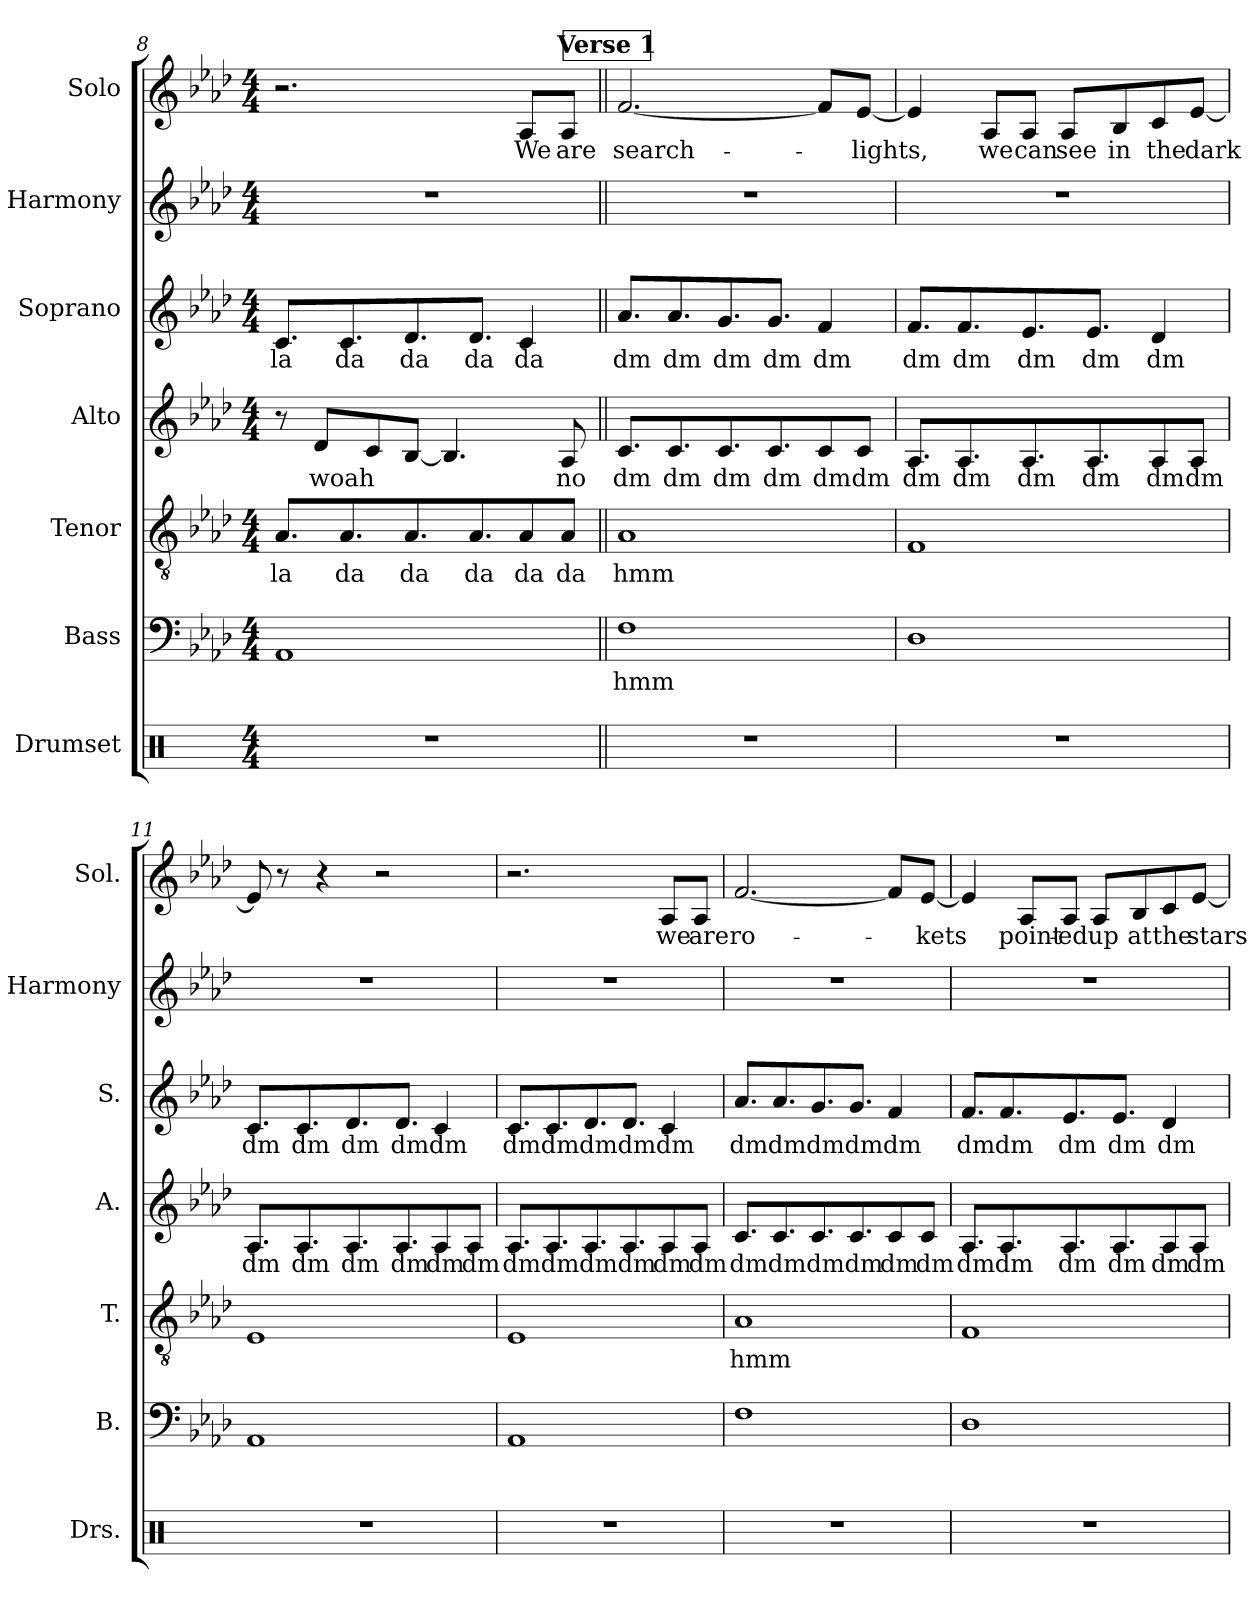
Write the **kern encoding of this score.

**kern	**kern	**text	**kern	**text	**kern	**text	**kern	**text	**kern	**kern	**text
*part7	*part6	*part6	*part5	*part5	*part4	*part4	*part3	*part3	*part2	*part1	*part1
*staff7	*staff6	*staff6	*staff5	*staff5	*staff4	*staff4	*staff3	*staff3	*staff2	*staff1	*staff1
*I"Drumset	*I"Bass	*	*I"Tenor	*	*I"Alto	*	*I"Soprano	*	*I"Harmony	*I"Solo	*
*I'Drs.	*I'B.	*	*I'T.	*	*I'A.	*	*I'S.	*	*I'Harmony	*I'Sol.	*
*clefX	*clefF4	*	*clefGv2	*	*clefG2	*	*clefG2	*	*clefG2	*clefG2	*
*k[]	*k[b-e-a-d-]	*	*k[b-e-a-d-]	*	*k[b-e-a-d-]	*	*k[b-e-a-d-]	*	*k[b-e-a-d-]	*k[b-e-a-d-]	*
*M4/4	*M4/4	*	*M4/4	*	*M4/4	*	*M4/4	*	*M4/4	*M4/4	*
=8	=8	=8	=8	=8	=8	=8	=8	=8	=8	=8	=8
!	!	!	!	!LO:LY:b	!	!	!	!LO:LY:b	!	!	!
1r	1AA-	.	8.A-/L	la	8r	.	8.c/L	la	1r	2.r	.
!	!	!	!	!	!	!LO:LY:b	!	!	!	!	!
.	.	.	.	.	8d-/L	woah	.	.	.	.	.
!	!	!	!	!LO:LY:b	!	!	!	!LO:LY:b	!	!	!
.	.	.	8.A-/	da	.	.	8.c/	da	.	.	.
.	.	.	.	.	8c/	.	.	.	.	.	.
!	!	!	!	!LO:LY:b	!	!	!	!LO:LY:b	!	!	!
.	.	.	8.A-/	da	[8B-/J	.	8.d-/	da	.	.	.
.	.	.	.	.	4.B-/]	.	.	.	.	.	.
!	!	!	!	!LO:LY:b	!	!	!	!LO:LY:b	!	!	!
.	.	.	8.A-/	da	.	.	8.d-/J	da	.	.	.
!	!	!	!	!LO:LY:b	!	!	!	!LO:LY:b	!	!	!LO:LY:b
.	.	.	8A-/	da	.	.	4c/	da	.	8A-/L	We
!	!	!	!	!LO:LY:b	!	!LO:LY:b	!	!	!	!	!LO:LY:b
.	.	.	8A-/J	da	8A-/	no	.	.	.	8A-/J	are
!!LO:PB:g=z
!!LO:REH:place=s1:a:B:fs=14:t=Verse 1
=9||	=9||	=9||	=9||	=9||	=9||	=9||	=9||	=9||	=9||	=9||	=9||
!	!	!LO:LY:b	!	!LO:LY:b	!	!LO:LY:b	!	!LO:LY:b	!	!	!LO:LY:b
1r	1F	hmm	1A-	hmm	8.c/L	dm	8.a-/L	dm	1r	[2.f/	search-
!	!	!	!	!	!	!LO:LY:b	!	!LO:LY:b	!	!	!
.	.	.	.	.	8.c/	dm	8.a-/	dm	.	.	.
!	!	!	!	!	!	!LO:LY:b	!	!LO:LY:b	!	!	!
.	.	.	.	.	8.c/	dm	8.g/	dm	.	.	.
!	!	!	!	!	!	!LO:LY:b	!	!LO:LY:b	!	!	!
.	.	.	.	.	8.c/	dm	8.g/J	dm	.	.	.
!	!	!	!	!	!	!LO:LY:b	!	!LO:LY:b	!	!	!
.	.	.	.	.	8c/	dm	4f/	dm	.	8f/L]	.
!	!	!	!	!	!	!LO:LY:b	!	!	!	!	!LO:LY:b
.	.	.	.	.	8c/J	dm	.	.	.	[8e-/J	-lights,
=10	=10	=10	=10	=10	=10	=10	=10	=10	=10	=10	=10
!	!	!	!	!	!	!LO:LY:b	!	!LO:LY:b	!	!	!
1r	1D-	.	1F	.	8.A-/L	dm	8.f/L	dm	1r	4e-/]	.
!	!	!	!	!	!	!LO:LY:b	!	!LO:LY:b	!	!	!
.	.	.	.	.	8.A-/	dm	8.f/	dm	.	.	.
!	!	!	!	!	!	!	!	!	!	!	!LO:LY:b
.	.	.	.	.	.	.	.	.	.	8A-/L	we
!	!	!	!	!	!	!LO:LY:b	!	!LO:LY:b	!	!	!LO:LY:b
.	.	.	.	.	8.A-/	dm	8.e-/	dm	.	8A-/J	can
!	!	!	!	!	!	!	!	!	!	!	!LO:LY:b
.	.	.	.	.	.	.	.	.	.	8A-/L	see
!	!	!	!	!	!	!LO:LY:b	!	!LO:LY:b	!	!	!
.	.	.	.	.	8.A-/	dm	8.e-/J	dm	.	.	.
!	!	!	!	!	!	!	!	!	!	!	!LO:LY:b
.	.	.	.	.	.	.	.	.	.	8B-/	in
!	!	!	!	!	!	!LO:LY:b	!	!LO:LY:b	!	!	!LO:LY:b
.	.	.	.	.	8A-/	dm	4d-/	dm	.	8c/	the
!	!	!	!	!	!	!LO:LY:b	!	!	!	!	!LO:LY:b
.	.	.	.	.	8A-/J	dm	.	.	.	[8e-/J	dark
=11	=11	=11	=11	=11	=11	=11	=11	=11	=11	=11	=11
!	!	!	!	!	!	!LO:LY:b	!	!LO:LY:b	!	!	!
1r	1AA-	.	1E-	.	8.A-/L	dm	8.c/L	dm	1r	8e-/]	.
.	.	.	.	.	.	.	.	.	.	8r	.
!	!	!	!	!	!	!LO:LY:b	!	!LO:LY:b	!	!	!
.	.	.	.	.	8.A-/	dm	8.c/	dm	.	.	.
.	.	.	.	.	.	.	.	.	.	4r	.
!	!	!	!	!	!	!LO:LY:b	!	!LO:LY:b	!	!	!
.	.	.	.	.	8.A-/	dm	8.d-/	dm	.	.	.
.	.	.	.	.	.	.	.	.	.	2r	.
!	!	!	!	!	!	!LO:LY:b	!	!LO:LY:b	!	!	!
.	.	.	.	.	8.A-/	dm	8.d-/J	dm	.	.	.
!	!	!	!	!	!	!LO:LY:b	!	!LO:LY:b	!	!	!
.	.	.	.	.	8A-/	dm	4c/	dm	.	.	.
!	!	!	!	!	!	!LO:LY:b	!	!	!	!	!
.	.	.	.	.	8A-/J	dm	.	.	.	.	.
=12	=12	=12	=12	=12	=12	=12	=12	=12	=12	=12	=12
!	!	!	!	!	!	!LO:LY:b	!	!LO:LY:b	!	!	!
1r	1AA-	.	1E-	.	8.A-/L	dm	8.c/L	dm	1r	2.r	.
!	!	!	!	!	!	!LO:LY:b	!	!LO:LY:b	!	!	!
.	.	.	.	.	8.A-/	dm	8.c/	dm	.	.	.
!	!	!	!	!	!	!LO:LY:b	!	!LO:LY:b	!	!	!
.	.	.	.	.	8.A-/	dm	8.d-/	dm	.	.	.
!	!	!	!	!	!	!LO:LY:b	!	!LO:LY:b	!	!	!
.	.	.	.	.	8.A-/	dm	8.d-/J	dm	.	.	.
!	!	!	!	!	!	!LO:LY:b	!	!LO:LY:b	!	!	!LO:LY:b
.	.	.	.	.	8A-/	dm	4c/	dm	.	8A-/L	we
!	!	!	!	!	!	!LO:LY:b	!	!	!	!	!LO:LY:b
.	.	.	.	.	8A-/J	dm	.	.	.	8A-/J	are
!!LO:LB:g=z
=13	=13	=13	=13	=13	=13	=13	=13	=13	=13	=13	=13
!	!	!	!	!LO:LY:b	!	!LO:LY:b	!	!LO:LY:b	!	!	!LO:LY:b
1r	1F	.	1A-	hmm	8.c/L	dm	8.a-/L	dm	1r	[2.f/	ro-
!	!	!	!	!	!	!LO:LY:b	!	!LO:LY:b	!	!	!
.	.	.	.	.	8.c/	dm	8.a-/	dm	.	.	.
!	!	!	!	!	!	!LO:LY:b	!	!LO:LY:b	!	!	!
.	.	.	.	.	8.c/	dm	8.g/	dm	.	.	.
!	!	!	!	!	!	!LO:LY:b	!	!LO:LY:b	!	!	!
.	.	.	.	.	8.c/	dm	8.g/J	dm	.	.	.
!	!	!	!	!	!	!LO:LY:b	!	!LO:LY:b	!	!	!
.	.	.	.	.	8c/	dm	4f/	dm	.	8f/L]	.
!	!	!	!	!	!	!LO:LY:b	!	!	!	!	!LO:LY:b
.	.	.	.	.	8c/J	dm	.	.	.	[8e-/J	-kets
=14	=14	=14	=14	=14	=14	=14	=14	=14	=14	=14	=14
!	!	!	!	!	!	!LO:LY:b	!	!LO:LY:b	!	!	!
1r	1D-	.	1F	.	8.A-/L	dm	8.f/L	dm	1r	4e-/]	.
!	!	!	!	!	!	!LO:LY:b	!	!LO:LY:b	!	!	!
.	.	.	.	.	8.A-/	dm	8.f/	dm	.	.	.
!	!	!	!	!	!	!	!	!	!	!	!LO:LY:b
.	.	.	.	.	.	.	.	.	.	8A-/L	point-
!	!	!	!	!	!	!LO:LY:b	!	!LO:LY:b	!	!	!LO:LY:b
.	.	.	.	.	8.A-/	dm	8.e-/	dm	.	8A-/J	-ed
!	!	!	!	!	!	!	!	!	!	!	!LO:LY:b
.	.	.	.	.	.	.	.	.	.	8A-/L	up
!	!	!	!	!	!	!LO:LY:b	!	!LO:LY:b	!	!	!
.	.	.	.	.	8.A-/	dm	8.e-/J	dm	.	.	.
!	!	!	!	!	!	!	!	!	!	!	!LO:LY:b
.	.	.	.	.	.	.	.	.	.	8B-/	at
!	!	!	!	!	!	!LO:LY:b	!	!LO:LY:b	!	!	!LO:LY:b
.	.	.	.	.	8A-/	dm	4d-/	dm	.	8c/	the
!	!	!	!	!	!	!LO:LY:b	!	!	!	!	!LO:LY:b
.	.	.	.	.	8A-/J	dm	.	.	.	[8e-/J	stars
=	=	=	=	=	=	=	=	=	=	=	=
*-	*-	*-	*-	*-	*-	*-	*-	*-	*-	*-	*-
